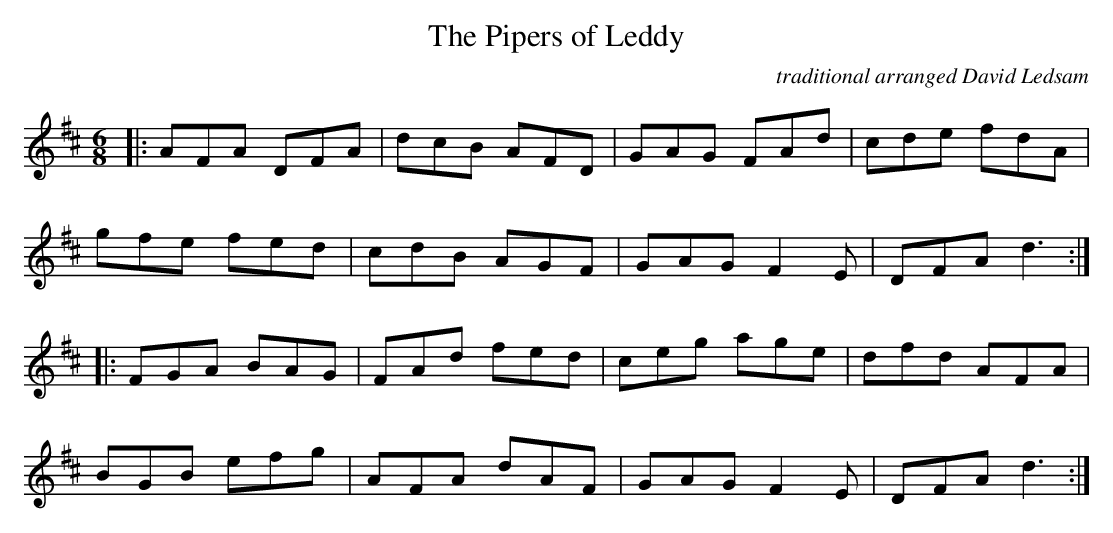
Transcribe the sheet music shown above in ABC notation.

X:1
T: The Pipers of Leddy
C: traditional arranged David Ledsam
M: 6/8
K:D
|: AFA DFA |dcB AFD | GAG FAd | cde fdA |
gfe fed | cdB AGF | GAG F2E | DFA d3 :|
|: FGA BAG | FAd fed | ceg age | dfd AFA |
BGB efg | AFA dAF | GAG F2E | DFA d3 :|
